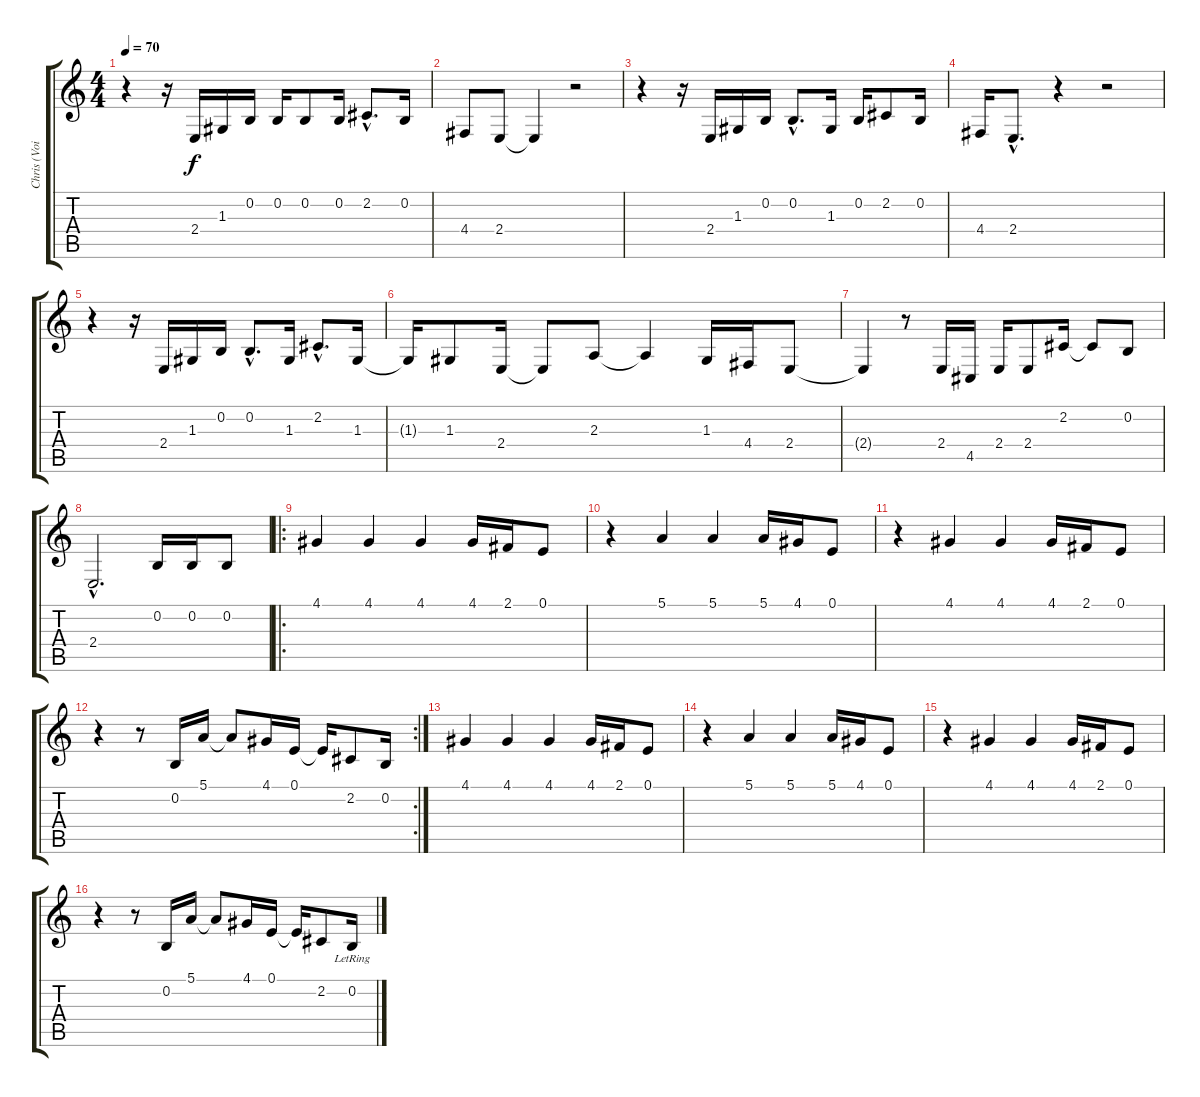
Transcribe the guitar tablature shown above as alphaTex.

\track ("Chris (Voice)" "Chris (Voi") {instrument synthbrass1}
\staff {score tabs}
\tuning (E4 B3 G3 D3 A2 E2) {hide}
\ts (4 4)
\tempo 70
\clef g2
\ks c
r.4{dy f} r.16 2.4.16 1.3.16 0.2.16 0.2.16 0.2.8 0.2.16 2.2{hac}.8{d} 0.2.16 |
4.4.8 2.4.8 2.4{t}.4 r.2 |
r.4 r.16 2.4.16 1.3.16 0.2.16 0.2{hac}.8{d} 1.3.16 0.2.16 2.2.8 0.2.16 |
4.4.16 2.4{hac}.8{d} r.4 r.2 |
r.4 r.16 2.4.16 1.3.16 0.2.16 0.2{hac}.8{d} 1.3.16 2.2{hac}.8{d} 1.3.16 |
1.3{t}.16 1.3.8 2.4.16 2.4{t}.8 2.3.8 2.3{t}.4 1.3.16 4.4.16 2.4.8 |
2.4{t}.4 r.8 2.4.16 4.5.16 2.4.16 2.4.8 2.2.16 2.2{t}.8 0.2.8 |
2.4{hac}.2{d} 0.2.16 0.2.16 0.2.8 |
\ro
4.1.4 4.1.4 4.1.4 4.1.16 2.1.16 0.1.8 |
r.4 5.1.4 5.1.4 5.1.16 4.1.16 0.1.8 |
r.4 4.1.4 4.1.4 4.1.16 2.1.16 0.1.8 |
\rc 2
r.4 r.8 0.2.16 5.1.16 5.1{t}.8 4.1.16 0.1.16 0.1{t}.16 2.2.8 0.2.16 |
4.1.4 4.1.4 4.1.4 4.1.16 2.1.16 0.1.8 |
r.4 5.1.4 5.1.4 5.1.16 4.1.16 0.1.8 |
r.4 4.1.4 4.1.4 4.1.16 2.1.16 0.1.8 |
r.4 r.8 0.2.16 5.1.16 5.1{t}.8 4.1.16 0.1.16 0.1{t}.16 2.2.8 0.2{lr}.16
